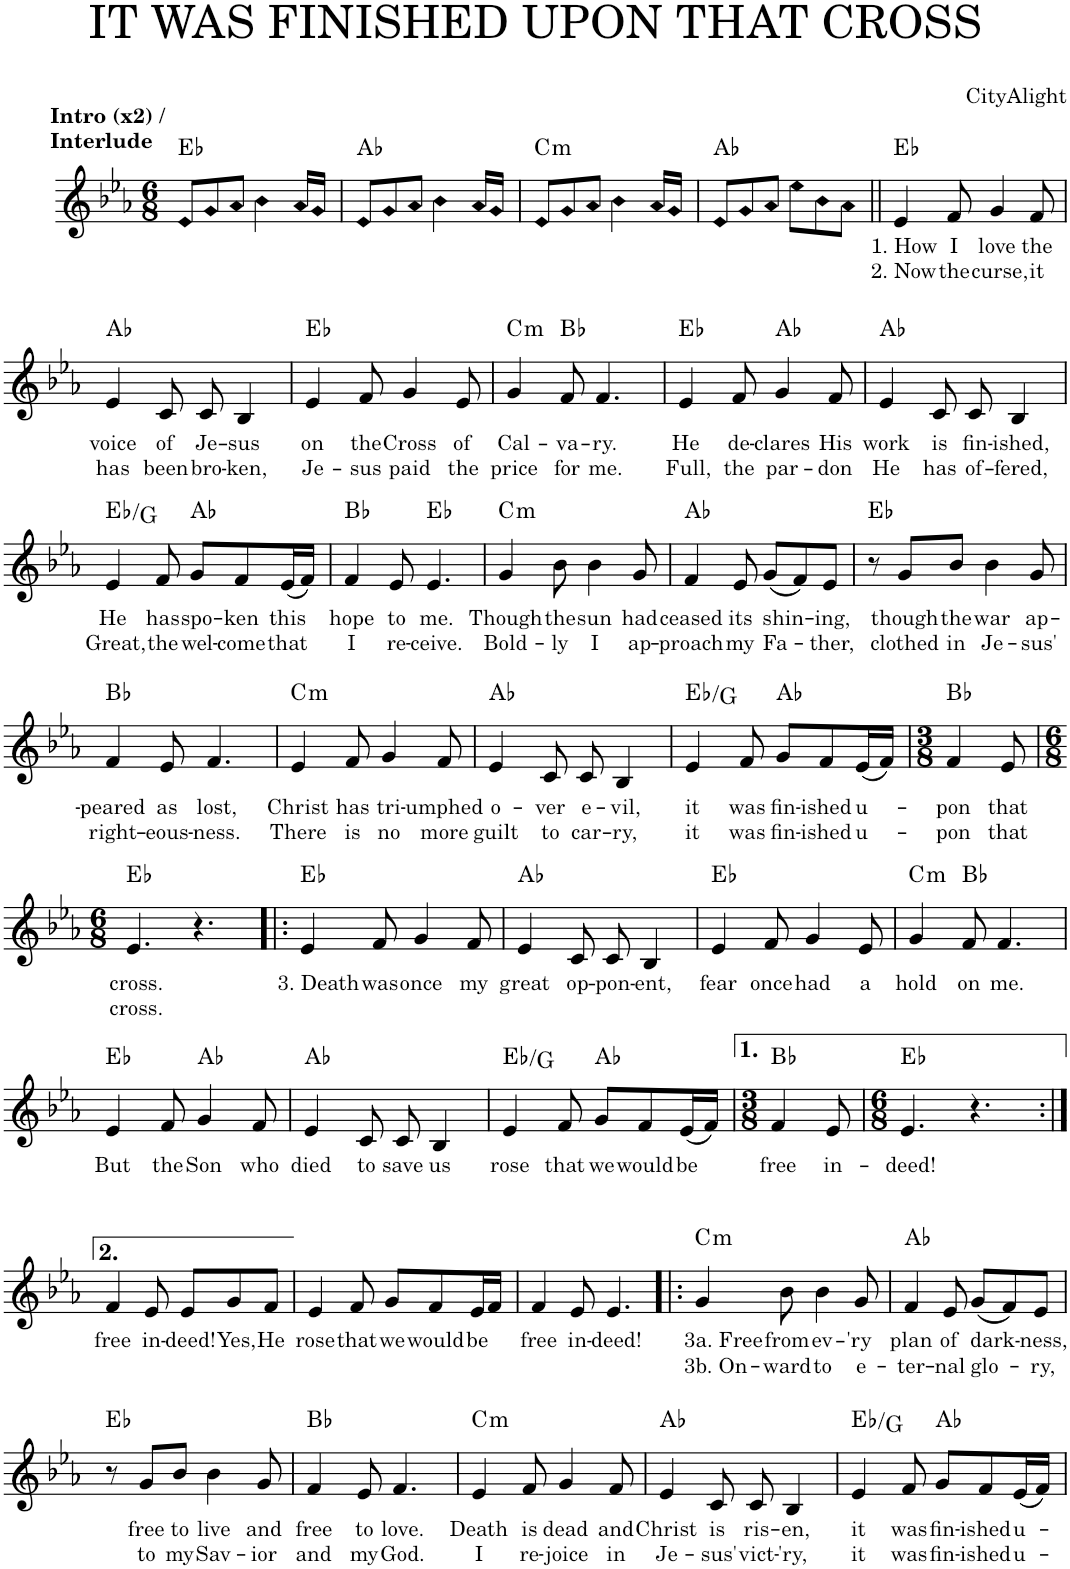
**kern	**text	**text	**harte
*part1	*part1	*part1	*part1
*staff1	*staff1	*staff1	*
*I"Piano	*	*	*
*I'Pno.	*	*	*
*clefG2	*	*	*
*k[b-e-a-]	*	*	*
*M6/8	*	*	*
=1	=1	=1	=1
!LO:TX:a:B:t=Intro (x2) /	!	!	!
!LO:TX:a:t=Interlude	!	!	!
8e-/L	.	.	Eb:maj
8g/	.	.	.
8a-/J	.	.	.
4b-\	.	.	.
16a-/LL	.	.	.
16g/JJ	.	.	.
=2	=2	=2	=2
8e-/L	.	.	Ab:maj
8g/	.	.	.
8a-/J	.	.	.
4b-\	.	.	.
16a-/LL	.	.	.
16g/JJ	.	.	.
=3	=3	=3	=3
!	!	!	!LO:H:kt=m
8e-/L	.	.	C:min
8g/	.	.	.
8a-/J	.	.	.
4b-\	.	.	.
16a-/LL	.	.	.
16g/JJ	.	.	.
=4	=4	=4	=4
8e-/L	.	.	Ab:maj
8g/	.	.	.
8a-/J	.	.	.
8ee-\L	.	.	.
8b-\	.	.	.
8a-\J	.	.	.
=5||	=5||	=5||	=5||
!	!LO:LY:b	!LO:LY:b	!
4e-/	1. How	2. Now	Eb:maj
!	!LO:LY:b	!LO:LY:b	!
8f/	I	the	.
!	!LO:LY:b	!LO:LY:b	!
4g/	love	curse,	.
!	!LO:LY:b	!LO:LY:b	!
8f/	the	it	.
!!LO:LB:g=z
=6	=6	=6	=6
!	!LO:LY:b	!LO:LY:b	!
4e-/	voice	has	Ab:maj
!	!LO:LY:b	!LO:LY:b	!
8c/	of	been	.
!	!LO:LY:b	!LO:LY:b	!
8c/	Je-	bro-	.
!	!LO:LY:b	!LO:LY:b	!
4B-/	-sus	-ken,	.
=7	=7	=7	=7
!	!LO:LY:b	!LO:LY:b	!
4e-/	on	Je-	Eb:maj
!	!LO:LY:b	!LO:LY:b	!
8f/	the	-sus	.
!	!LO:LY:b	!LO:LY:b	!
4g/	Cross	paid	.
!	!LO:LY:b	!LO:LY:b	!
8e-/	of	the	.
=8	=8	=8	=8
!	!LO:LY:b	!LO:LY:b	!LO:H:kt=m
4g/	Cal-	price	C:min
!	!LO:LY:b	!LO:LY:b	!
8f/	-va-	for	Bb:maj
!	!LO:LY:b	!LO:LY:b	!
4.f/	-ry.	me.	.
=9	=9	=9	=9
!	!LO:LY:b	!LO:LY:b	!
4e-/	He	Full,	Eb:maj
!	!LO:LY:b	!LO:LY:b	!
8f/	de-	the	.
!	!LO:LY:b	!LO:LY:b	!
4g/	-clares	par-	Ab:maj
!	!LO:LY:b	!LO:LY:b	!
8f/	His	-don	.
=10	=10	=10	=10
!	!LO:LY:b	!LO:LY:b	!
4e-/	work	He	Ab:maj
!	!LO:LY:b	!LO:LY:b	!
8c/	is	has	.
!	!LO:LY:b	!LO:LY:b	!
8c/	fin-	of-	.
!	!LO:LY:b	!LO:LY:b	!
4B-/	-ished,	-fered,	.
!!LO:LB:g=z
=11	=11	=11	=11
!	!LO:LY:b	!LO:LY:b	!
4e-/	He	Great,	Eb:maj/3
!	!LO:LY:b	!LO:LY:b	!
8f/	has	the	.
!	!LO:LY:b	!LO:LY:b	!
8g/L	spo-	wel-	Ab:maj
!	!LO:LY:b	!LO:LY:b	!
8f/	-ken	-come	.
!	!LO:LY:b	!LO:LY:b	!
(16e-/L	this	that	.
16f/JJ)	.	.	.
=12	=12	=12	=12
!	!LO:LY:b	!LO:LY:b	!
4f/	hope	I	Bb:maj
!	!LO:LY:b	!LO:LY:b	!
8e-/	to	re-	.
!	!LO:LY:b	!LO:LY:b	!
4.e-/	me.	-ceive.	Eb:maj
=13	=13	=13	=13
!	!LO:LY:b	!LO:LY:b	!LO:H:kt=m
4g/	Though	Bold-	C:min
!	!LO:LY:b	!LO:LY:b	!
8b-\	the	-ly	.
!	!LO:LY:b	!LO:LY:b	!
4b-\	sun	I	.
!	!LO:LY:b	!LO:LY:b	!
8g/	had	ap-	.
=14	=14	=14	=14
!	!LO:LY:b	!LO:LY:b	!
4f/	ceased	-proach	Ab:maj
!	!LO:LY:b	!LO:LY:b	!
8e-/	its	my	.
!	!LO:LY:b	!LO:LY:b	!
(8g/L	shin-	Fa-	.
8f/)	.	.	.
!	!LO:LY:b	!LO:LY:b	!
8e-/J	-ing,	-ther,	.
=15	=15	=15	=15
8r	.	.	Eb:maj
!	!LO:LY:b	!LO:LY:b	!
8g/L	though	clothed	.
!	!LO:LY:b	!LO:LY:b	!
8b-/J	the	in	.
!	!LO:LY:b	!LO:LY:b	!
4b-\	war	Je-	.
!	!LO:LY:b	!LO:LY:b	!
8g/	ap-	-sus'	.
!!LO:LB:g=z
=16	=16	=16	=16
!	!LO:LY:b	!LO:LY:b	!
4f/	-peared	right-	Bb:maj
!	!LO:LY:b	!LO:LY:b	!
8e-/	as	-eous-	.
!	!LO:LY:b	!LO:LY:b	!
4.f/	lost,	-ness.	.
=17	=17	=17	=17
!	!LO:LY:b	!LO:LY:b	!LO:H:kt=m
4e-/	Christ	There	C:min
!	!LO:LY:b	!LO:LY:b	!
8f/	has	is	.
!	!LO:LY:b	!LO:LY:b	!
4g/	tri-	no	.
!	!LO:LY:b	!LO:LY:b	!
8f/	-umphed	more	.
=18	=18	=18	=18
!	!LO:LY:b	!LO:LY:b	!
4e-/	o-	guilt	Ab:maj
!	!LO:LY:b	!LO:LY:b	!
8c/	-ver	to	.
!	!LO:LY:b	!LO:LY:b	!
8c/	e-	car-	.
!	!LO:LY:b	!LO:LY:b	!
4B-/	-vil,	-ry,	.
=19	=19	=19	=19
!	!LO:LY:b	!LO:LY:b	!
4e-/	it	it	Eb:maj/3
!	!LO:LY:b	!LO:LY:b	!
8f/	was	was	.
!	!LO:LY:b	!LO:LY:b	!
8g/L	fin-	fin-	Ab:maj
!	!LO:LY:b	!LO:LY:b	!
8f/	-ished	-ished	.
!	!LO:LY:b	!LO:LY:b	!
(16e-/L	u-	u-	.
16f/JJ)	.	.	.
=20	=20	=20	=20
*M3/8	*	*	*
!	!LO:LY:b	!LO:LY:b	!
4f/	-pon	-pon	Bb:maj
!	!LO:LY:b	!LO:LY:b	!
8e-/	that	that	.
!!LO:LB:g=z
=21	=21	=21	=21
*M6/8	*	*	*
!	!LO:LY:b	!LO:LY:b	!
4.e-/	cross.	cross.	Eb:maj
4.r	.	.	.
=22!|:	=22!|:	=22!|:	=22!|:
!	!LO:LY:b	!	!
4e-/	3. Death	.	Eb:maj
!	!LO:LY:b	!	!
8f/	was	.	.
!	!LO:LY:b	!	!
4g/	once	.	.
!	!LO:LY:b	!	!
8f/	my	.	.
=23	=23	=23	=23
!	!LO:LY:b	!	!
4e-/	great	.	Ab:maj
!	!LO:LY:b	!	!
8c/	op-	.	.
!	!LO:LY:b	!	!
8c/	-pon-	.	.
!	!LO:LY:b	!	!
4B-/	-ent,	.	.
=24	=24	=24	=24
!	!LO:LY:b	!	!
4e-/	fear	.	Eb:maj
!	!LO:LY:b	!	!
8f/	once	.	.
!	!LO:LY:b	!	!
4g/	had	.	.
!	!LO:LY:b	!	!
8e-/	a	.	.
=25	=25	=25	=25
!	!LO:LY:b	!	!LO:H:kt=m
4g/	hold	.	C:min
!	!LO:LY:b	!	!
8f/	on	.	Bb:maj
!	!LO:LY:b	!	!
4.f/	me.	.	.
!!LO:LB:g=z
=26	=26	=26	=26
!	!LO:LY:b	!	!
4e-/	But	.	Eb:maj
!	!LO:LY:b	!	!
8f/	the	.	.
!	!LO:LY:b	!	!
4g/	Son	.	Ab:maj
!	!LO:LY:b	!	!
8f/	who	.	.
=27	=27	=27	=27
!	!LO:LY:b	!	!
4e-/	died	.	Ab:maj
!	!LO:LY:b	!	!
8c/	to	.	.
!	!LO:LY:b	!	!
8c/	save	.	.
!	!LO:LY:b	!	!
4B-/	us	.	.
=28	=28	=28	=28
!	!LO:LY:b	!	!
4e-/	rose	.	Eb:maj/3
!	!LO:LY:b	!	!
8f/	that	.	.
!	!LO:LY:b	!	!
8g/L	we	.	Ab:maj
!	!LO:LY:b	!	!
8f/	would	.	.
!	!LO:LY:b	!	!
(16e-/L	be	.	.
16f/JJ)	.	.	.
=29	=29	=29	=29
*M3/8	*	*	*
!	!LO:LY:b	!	!
4f/	free	.	Bb:maj
!	!LO:LY:b	!	!
8e-/	in-	.	.
=30	=30	=30	=30
*M6/8	*	*	*
!	!LO:LY:b	!	!
4.e-/	-deed!	.	Eb:maj
4.r	.	.	.
!!LO:LB:g=z
=31:|!	=31:|!	=31:|!	=31:|!
!	!LO:LY:b	!	!
4f/	free	.	.
!	!LO:LY:b	!	!
8e-/	in-	.	.
!	!LO:LY:b	!	!
8e-/L	-deed!	.	.
!	!LO:LY:b	!	!
8g/	Yes,	.	.
!	!LO:LY:b	!	!
8f/J	He	.	.
=32	=32	=32	=32
!	!LO:LY:b	!	!
4e-/	rose	.	.
!	!LO:LY:b	!	!
8f/	that	.	.
!	!LO:LY:b	!	!
8g/L	we	.	.
!	!LO:LY:b	!	!
8f/	would	.	.
!	!LO:LY:b	!	!
16e-/L	be	.	.
16f/JJ	.	.	.
=33	=33	=33	=33
!	!LO:LY:b	!	!
4f/	free	.	.
!	!LO:LY:b	!	!
8e-/	in-	.	.
!	!LO:LY:b	!	!
4.e-/	-deed!	.	.
=34!|:	=34!|:	=34!|:	=34!|:
!	!LO:LY:b	!LO:LY:b	!LO:H:kt=m
4g/	3a. Free	3b. On-	C:min
!	!LO:LY:b	!LO:LY:b	!
8b-\	from	-ward	.
!	!LO:LY:b	!LO:LY:b	!
4b-\	ev-	to	.
!	!LO:LY:b	!LO:LY:b	!
8g/	-'ry	e-	.
=35	=35	=35	=35
!	!LO:LY:b	!LO:LY:b	!
4f/	plan	-ter-	Ab:maj
!	!LO:LY:b	!LO:LY:b	!
8e-/	of	-nal	.
!	!LO:LY:b	!LO:LY:b	!
(8g/L	dark-	glo-	.
8f/)	.	.	.
!	!LO:LY:b	!LO:LY:b	!
8e-/J	-ness,	-ry,	.
!!LO:LB:g=z
=36	=36	=36	=36
8r	.	.	Eb:maj
!	!LO:LY:b	!LO:LY:b	!
8g/L	free	to	.
!	!LO:LY:b	!LO:LY:b	!
8b-/J	to	my	.
!	!LO:LY:b	!LO:LY:b	!
4b-\	live	Sav-	.
!	!LO:LY:b	!LO:LY:b	!
8g/	and	-ior	.
=37	=37	=37	=37
!	!LO:LY:b	!LO:LY:b	!
4f/	free	and	Bb:maj
!	!LO:LY:b	!LO:LY:b	!
8e-/	to	my	.
!	!LO:LY:b	!LO:LY:b	!
4.f/	love.	God.	.
=38	=38	=38	=38
!	!LO:LY:b	!LO:LY:b	!LO:H:kt=m
4e-/	Death	I	C:min
!	!LO:LY:b	!LO:LY:b	!
8f/	is	re-	.
!	!LO:LY:b	!LO:LY:b	!
4g/	dead	-joice	.
!	!LO:LY:b	!LO:LY:b	!
8f/	and	in	.
=39	=39	=39	=39
!	!LO:LY:b	!LO:LY:b	!
4e-/	Christ	Je-	Ab:maj
!	!LO:LY:b	!LO:LY:b	!
8c/	is	-sus'	.
!	!LO:LY:b	!LO:LY:b	!
8c/	ris-	vict-	.
!	!LO:LY:b	!LO:LY:b	!
4B-/	-en,	-'ry,	.
=40	=40	=40	=40
!	!LO:LY:b	!LO:LY:b	!
4e-/	it	it	Eb:maj/3
!	!LO:LY:b	!LO:LY:b	!
8f/	was	was	.
!	!LO:LY:b	!LO:LY:b	!
8g/L	fin-	fin-	Ab:maj
!	!LO:LY:b	!LO:LY:b	!
8f/	-ished	-ished	.
!	!LO:LY:b	!LO:LY:b	!
(16e-/L	u-	u-	.
16f/JJ)	.	.	.
=	=	=	=
*-	*-	*-	*-
